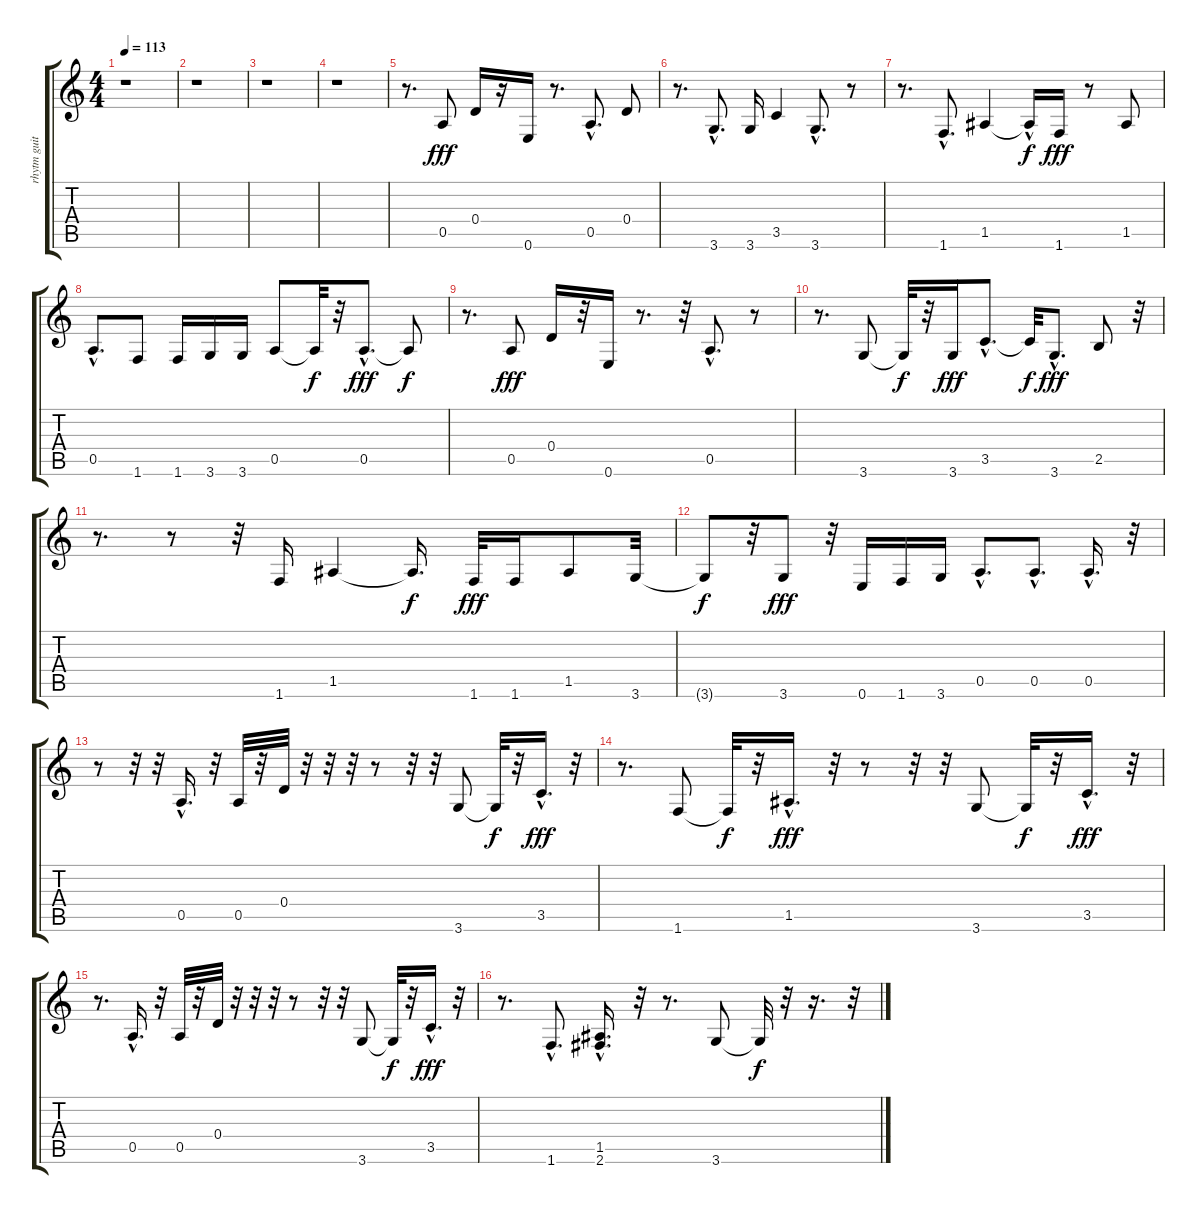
\track ("rhytm guitar" "rhytm guit") {instrument distortionguitar}
\staff {score tabs}
\tuning (E4 B3 G3 D3 A2 E2) {hide}
\ts (4 4)
\tempo 113
\clef g2
\ks c
r.1{dy fff instrument distortionguitar} |
r.1 |
r.1 |
r.1 |
r.8{d} 0.5.8 0.4.16 r.16 0.6.16 r.8{d} 0.5{hac}.8{d} 0.4.8 |
r.8{d} 3.6{hac}.8{d} 3.6.16 3.5.4 3.6{hac}.8{d} r.8 |
r.8{d} 1.6{hac}.8{d} 1.5.4 1.5{hac t}.16{dy f} 1.6.16{dy fff} r.8 1.5.8 |
0.5{hac}.8{d} 1.6.8 1.6.16 3.6.16 3.6.16 0.5.8 0.5{t}.32{dy f} r.32 0.5{hac}.8{d dy fff} 0.5{t}.8{dy f} |
r.8{d} 0.5.8{dy fff} 0.4.16 r.32 0.6.16 r.8{d} r.32 0.5{hac}.8{d} r.8 |
r.8{d} 3.6.8 3.6{t}.32{dy f} r.32 3.6.16{dy fff} 3.5{hac}.8{d} 3.5{t}.32{dy f} 3.6{hac}.8{d dy fff} 2.5.8 r.32 |
r.8{d} r.8 r.32 1.6.16 1.5.4 1.5{t}.16{d dy f} 1.6.32{dy fff} 1.6.16 1.5.8 3.6.32 |
3.6{t}.8{dy f} r.32 3.6.8{dy fff} r.32 0.6.16 1.6.16 3.6.16 0.5{hac}.8{d} 0.5{hac}.8{d} 0.5{hac}.16{d} r.32 |
r.8 r.32 r.32 0.5{hac}.16{d} r.32 0.5.32 r.32 0.4.32 r.32 r.32 r.32 r.8 r.32 r.32 3.6.8 3.6{t}.32{dy f} r.32 3.5{hac}.16{d dy fff} r.32 |
r.8{d} 1.6.8 1.6{t}.32{dy f} r.32 1.5{hac}.16{d dy fff} r.32 r.8 r.32 r.32 3.6.8 3.6{t}.32{dy f} r.32 3.5{hac}.16{d dy fff} r.32 |
r.8{d} 0.5{hac}.16{d} r.32 0.5.32 r.32 0.4.32 r.32 r.32 r.32 r.8 r.32 r.32 3.6.8 3.6{t}.32{dy f} r.32 3.5{hac}.16{d dy fff} r.32 |
r.8{d} 1.6{hac}.8{d} (1.5{hac} 2.6).16{d} r.32 r.8{d} 3.6.8 3.6{t}.32{dy f} r.32 r.16{d} r.32
